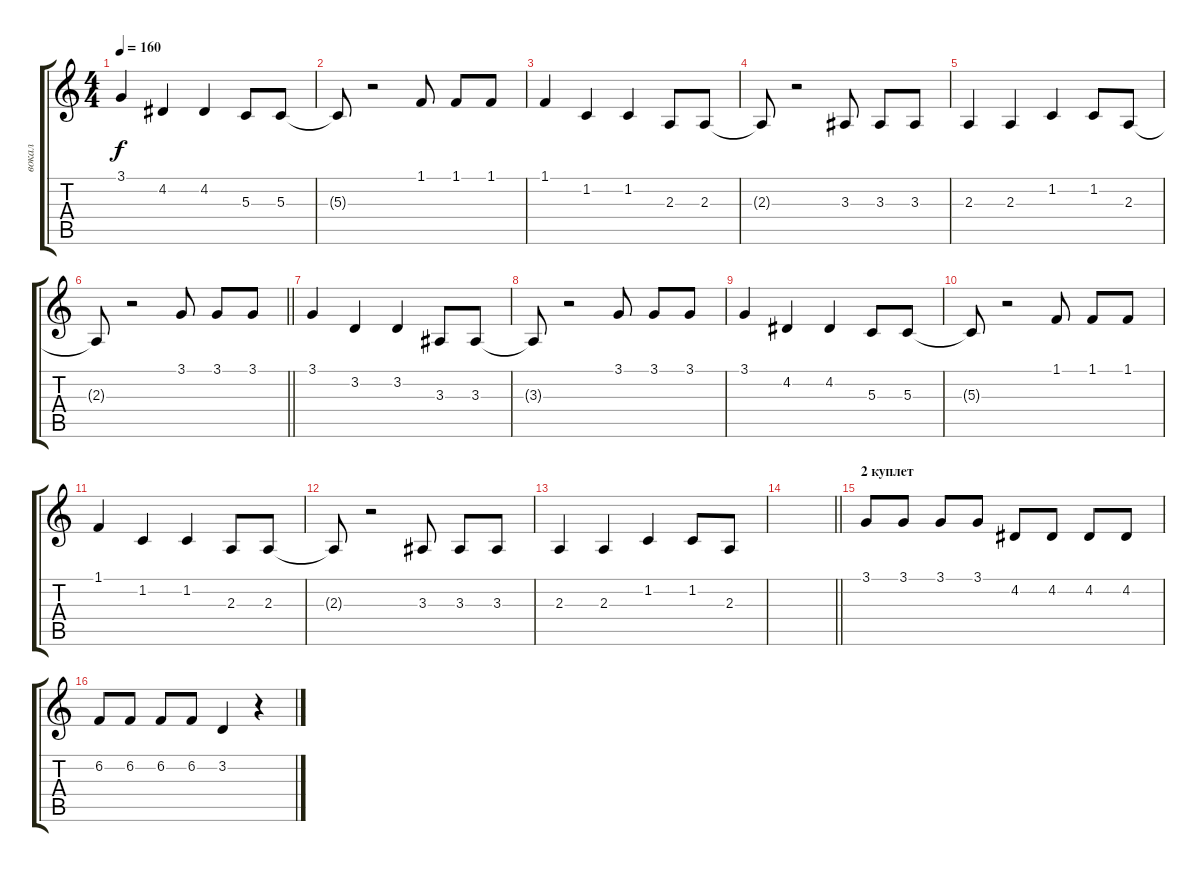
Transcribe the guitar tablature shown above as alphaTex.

\track ("вокал" "вокал") {instrument cello}
\staff {score tabs}
\tuning (E4 B3 G3 D3 A2 E2) {hide}
\ts (4 4)
\tempo 160
\clef g2
\ks c
3.1.4{dy f} 4.2.4 4.2.4 5.3.8 5.3.8 |
5.3{t}.8 r.2 1.1.8 1.1.8 1.1.8 |
1.1.4 1.2.4 1.2.4 2.3.8 2.3.8 |
2.3{t}.8 r.2 3.3.8 3.3.8 3.3.8 |
2.3.4 2.3.4 1.2.4 1.2.8 2.3.8 |
\barLineRight lightlight
2.3{t}.8 r.2 3.1.8 3.1.8 3.1.8 |
3.1.4 3.2.4 3.2.4 3.3.8 3.3.8 |
3.3{t}.8 r.2 3.1.8 3.1.8 3.1.8 |
3.1.4 4.2.4 4.2.4 5.3.8 5.3.8 |
5.3{t}.8 r.2 1.1.8 1.1.8 1.1.8 |
1.1.4 1.2.4 1.2.4 2.3.8 2.3.8 |
2.3{t}.8 r.2 3.3.8 3.3.8 3.3.8 |
2.3.4 2.3.4 1.2.4 1.2.8 2.3.8 |
\barLineRight lightlight
|
\section ("" "2 куплет")
3.1.8 3.1.8 3.1.8 3.1.8 4.2.8 4.2.8 4.2.8 4.2.8 |
6.2.8 6.2.8 6.2.8 6.2.8 3.2.4 r.4
